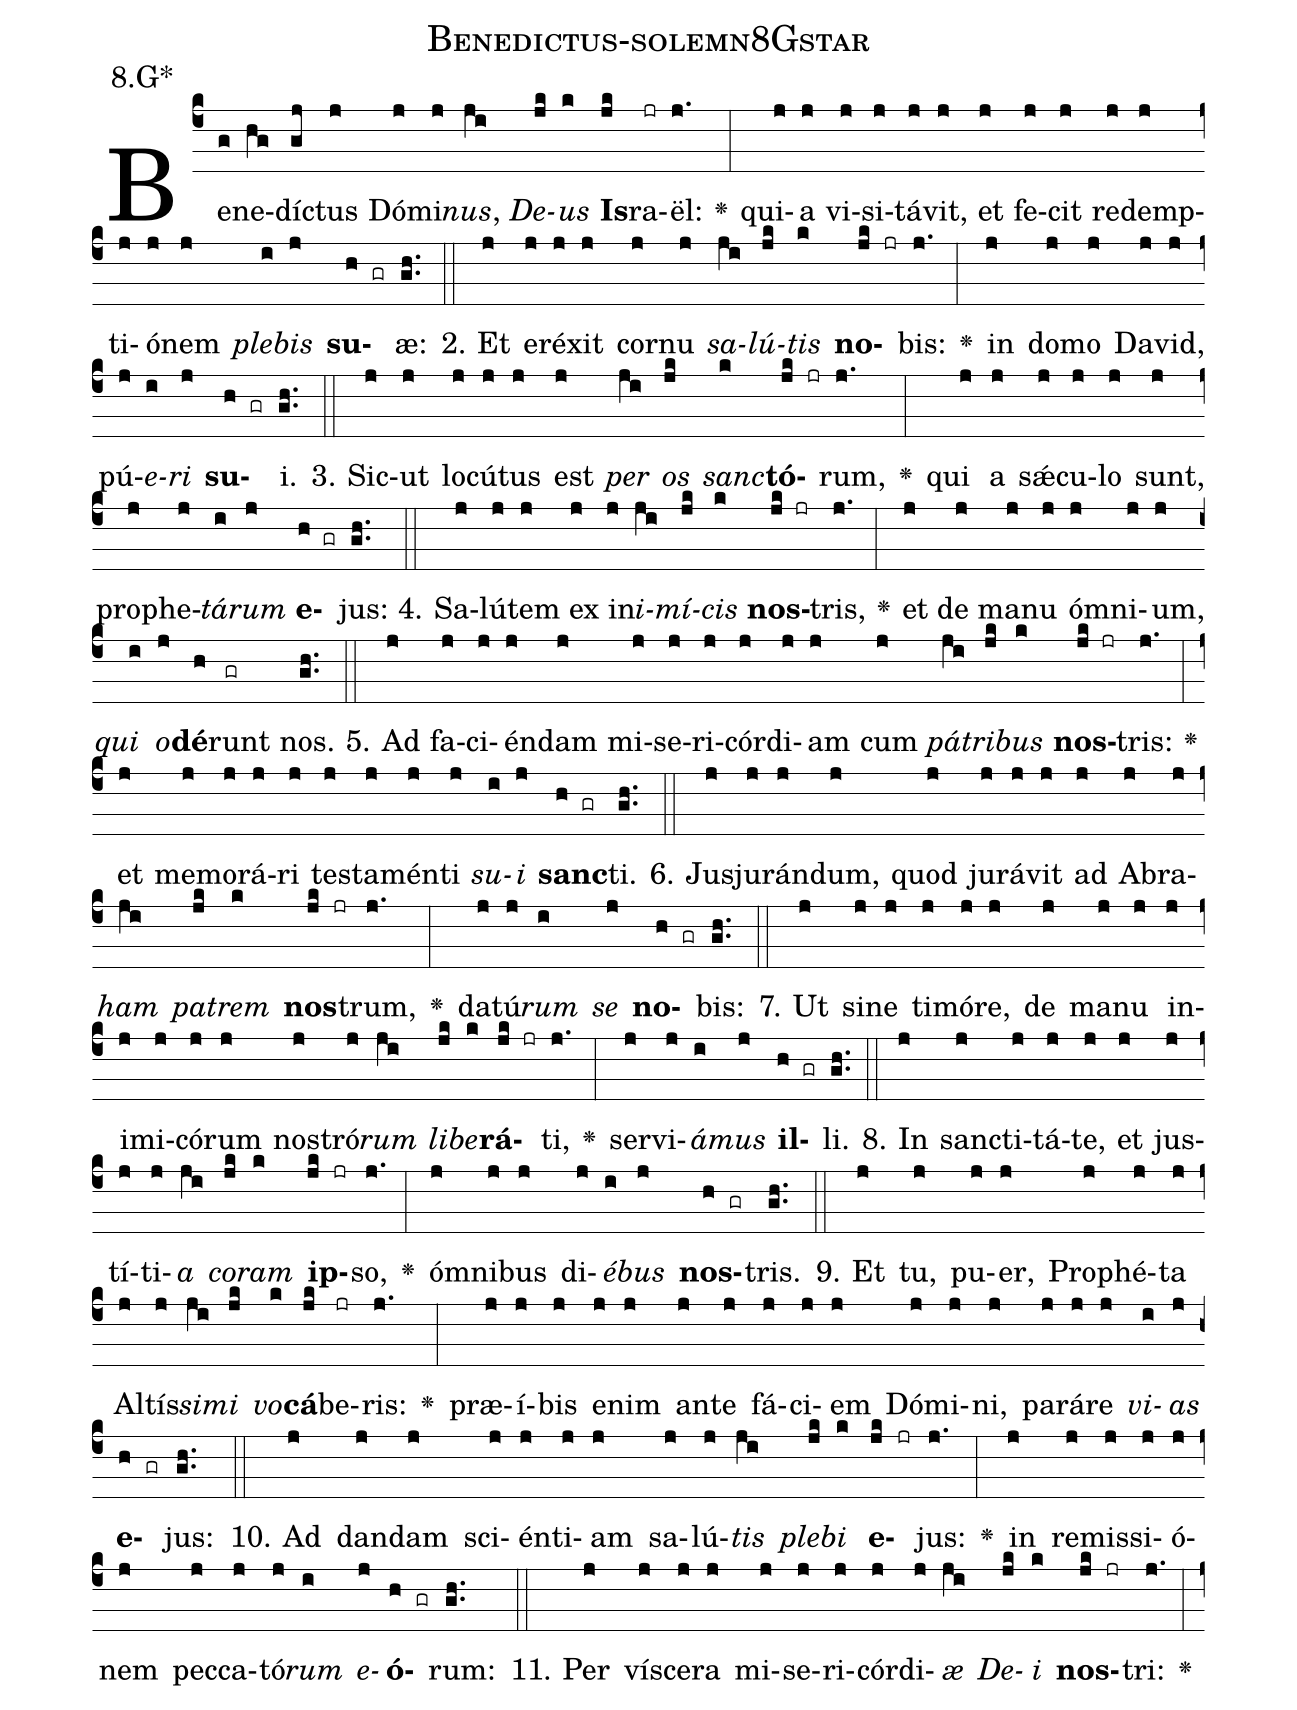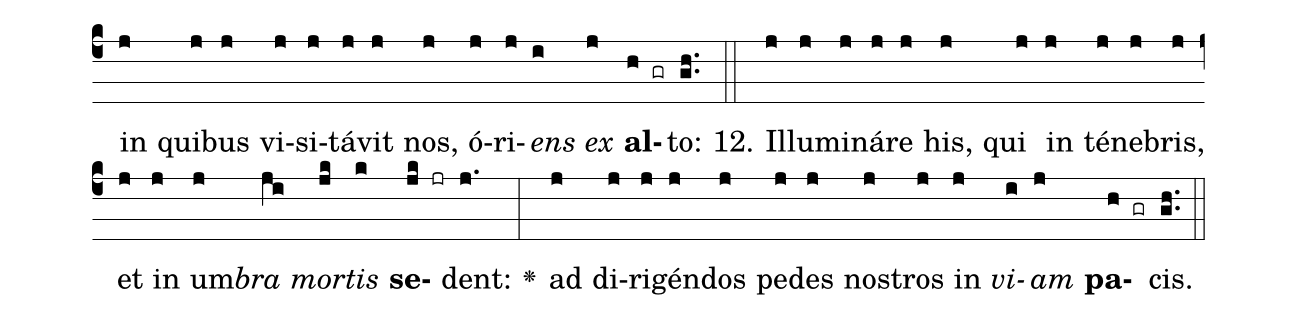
name: Benedictus-solemn8Gstar;
annotation: 8.G*;
%%
(c4)Be(g)ne(hg)díc(gj)tus(j) Dó(j)mi(j)<i>nus</i>,(ji) <i>De</i>(jk)<i>us</i>(k) <b>Is</b>(jk)ra(jr)ël:(j.) <v>\greheightstar</v>(:) qui(j)a(j) vi(j)si(j)tá(j)vit,(j) et(j) fe(j)cit(j) red(j)emp(j)ti(j)ó(j)nem(j) <i>ple</i>(i)<i>bis</i>(j) <b>su</b>(h gr)æ:(gh..) (::)
2. Et(j) e(j)ré(j)xit(j) cor(j)nu(j) <i>sa</i>(ji)<i>lú</i>(jk)<i>tis</i>(k) <b>no</b>(jk jr)bis:(j.) <v>\greheightstar</v>(:) in(j) do(j)mo(j) Da(j)vid,(j) pú(j)<i>e</i>(i)<i>ri</i>(j) <b>su</b>(h gr)i.(gh..) (::)
3. Sic(j)ut(j) lo(j)cú(j)tus(j) est(j) <i>per</i>(ji) <i>os</i>(jk) <i>sanc</i>(k)<b>tó</b>(jk jr)rum,(j.) <v>\greheightstar</v>(:) qui(j) a(j) sǽ(j)cu(j)lo(j) sunt,(j) pro(j)phe(j)<i>tá</i>(i)<i>rum</i>(j) <b>e</b>(h gr)jus:(gh..) (::)
4. Sa(j)lú(j)tem(j) ex(j) in(j)<i>i</i>(ji)<i>mí</i>(jk)<i>cis</i>(k) <b>nos</b>(jk jr)tris,(j.) <v>\greheightstar</v>(:) et(j) de(j) ma(j)nu(j) óm(j)ni(j)um,(j) <i>qui</i>(i) <i>o</i>(j)<b>dé</b>(h)runt(gr) nos.(gh..) (::)
5. Ad(j) fa(j)ci(j)én(j)dam(j) mi(j)se(j)ri(j)cór(j)di(j)am(j) cum(j) <i>pá</i>(ji)<i>tri</i>(jk)<i>bus</i>(k) <b>nos</b>(jk jr)tris:(j.) <v>\greheightstar</v>(:) et(j) me(j)mo(j)rá(j)ri(j) tes(j)ta(j)mén(j)ti(j) <i>su</i>(i)<i>i</i>(j) <b>sanc</b>(h gr)ti.(gh..) (::)
6. Ju(j)sju(j)rán(j)dum,(j) quod(j) ju(j)rá(j)vit(j) ad(j) A(j)bra(j)<i>ham</i>(ji) <i>pa</i>(jk)<i>trem</i>(k) <b>nos</b>(jk jr)trum,(j.) <v>\greheightstar</v>(:) da(j)tú(j)<i>rum</i>(i) <i>se</i>(j) <b>no</b>(h gr)bis:(gh..) (::)
7. Ut(j) si(j)ne(j) ti(j)mó(j)re,(j) de(j) ma(j)nu(j) in(j)i(j)mi(j)có(j)rum(j) nos(j)tró(j)<i>rum</i>(ji) <i>li</i>(jk)<i>be</i>(k)<b>rá</b>(jk jr)ti,(j.) <v>\greheightstar</v>(:) ser(j)vi(j)<i>á</i>(i)<i>mus</i>(j) <b>il</b>(h gr)li.(gh..) (::)
8. In(j) sanc(j)ti(j)tá(j)te,(j) et(j) jus(j)tí(j)ti(j)<i>a</i>(ji) <i>co</i>(jk)<i>ram</i>(k) <b>ip</b>(jk jr)so,(j.) <v>\greheightstar</v>(:) óm(j)ni(j)bus(j) di(j)<i>é</i>(i)<i>bus</i>(j) <b>nos</b>(h gr)tris.(gh..) (::)
9. Et(j) tu,(j) pu(j)er,(j) Pro(j)phé(j)ta(j) Al(j)tís(j)<i>si</i>(ji)<i>mi</i>(jk) <i>vo</i>(k)<b>cá</b>(jk)be(jr)ris:(j.) <v>\greheightstar</v>(:) præ(j)í(j)bis(j) e(j)nim(j) an(j)te(j) fá(j)ci(j)em(j) Dó(j)mi(j)ni,(j) pa(j)rá(j)re(j) <i>vi</i>(i)<i>as</i>(j) <b>e</b>(h gr)jus:(gh..) (::)
10. Ad(j) dan(j)dam(j) sci(j)én(j)ti(j)am(j) sa(j)lú(j)<i>tis</i>(ji) <i>ple</i>(jk)<i>bi</i>(k) <b>e</b>(jk jr)jus:(j.) <v>\greheightstar</v>(:) in(j) re(j)mis(j)si(j)ó(j)nem(j) pec(j)ca(j)tó(j)<i>rum</i>(i) <i>e</i>(j)<b>ó</b>(h gr)rum:(gh..) (::)
11. Per(j) ví(j)sce(j)ra(j) mi(j)se(j)ri(j)cór(j)di(j)<i>æ</i>(ji) <i>De</i>(jk)<i>i</i>(k) <b>nos</b>(jk jr)tri:(j.) <v>\greheightstar</v>(:) in(j) qui(j)bus(j) vi(j)si(j)tá(j)vit(j) nos,(j) ó(j)ri(j)<i>ens</i>(i) <i>ex</i>(j) <b>al</b>(h gr)to:(gh..) (::)
12. Il(j)lu(j)mi(j)ná(j)re(j) his,(j) qui(j) in(j) té(j)ne(j)bris,(j) et(j) in(j) um(j)<i>bra</i>(ji) <i>mor</i>(jk)<i>tis</i>(k) <b>se</b>(jk jr)dent:(j.) <v>\greheightstar</v>(:) ad(j) di(j)ri(j)gén(j)dos(j) pe(j)des(j) nos(j)tros(j) in(j) <i>vi</i>(i)<i>am</i>(j) <b>pa</b>(h gr)cis.(gh..) (::)
